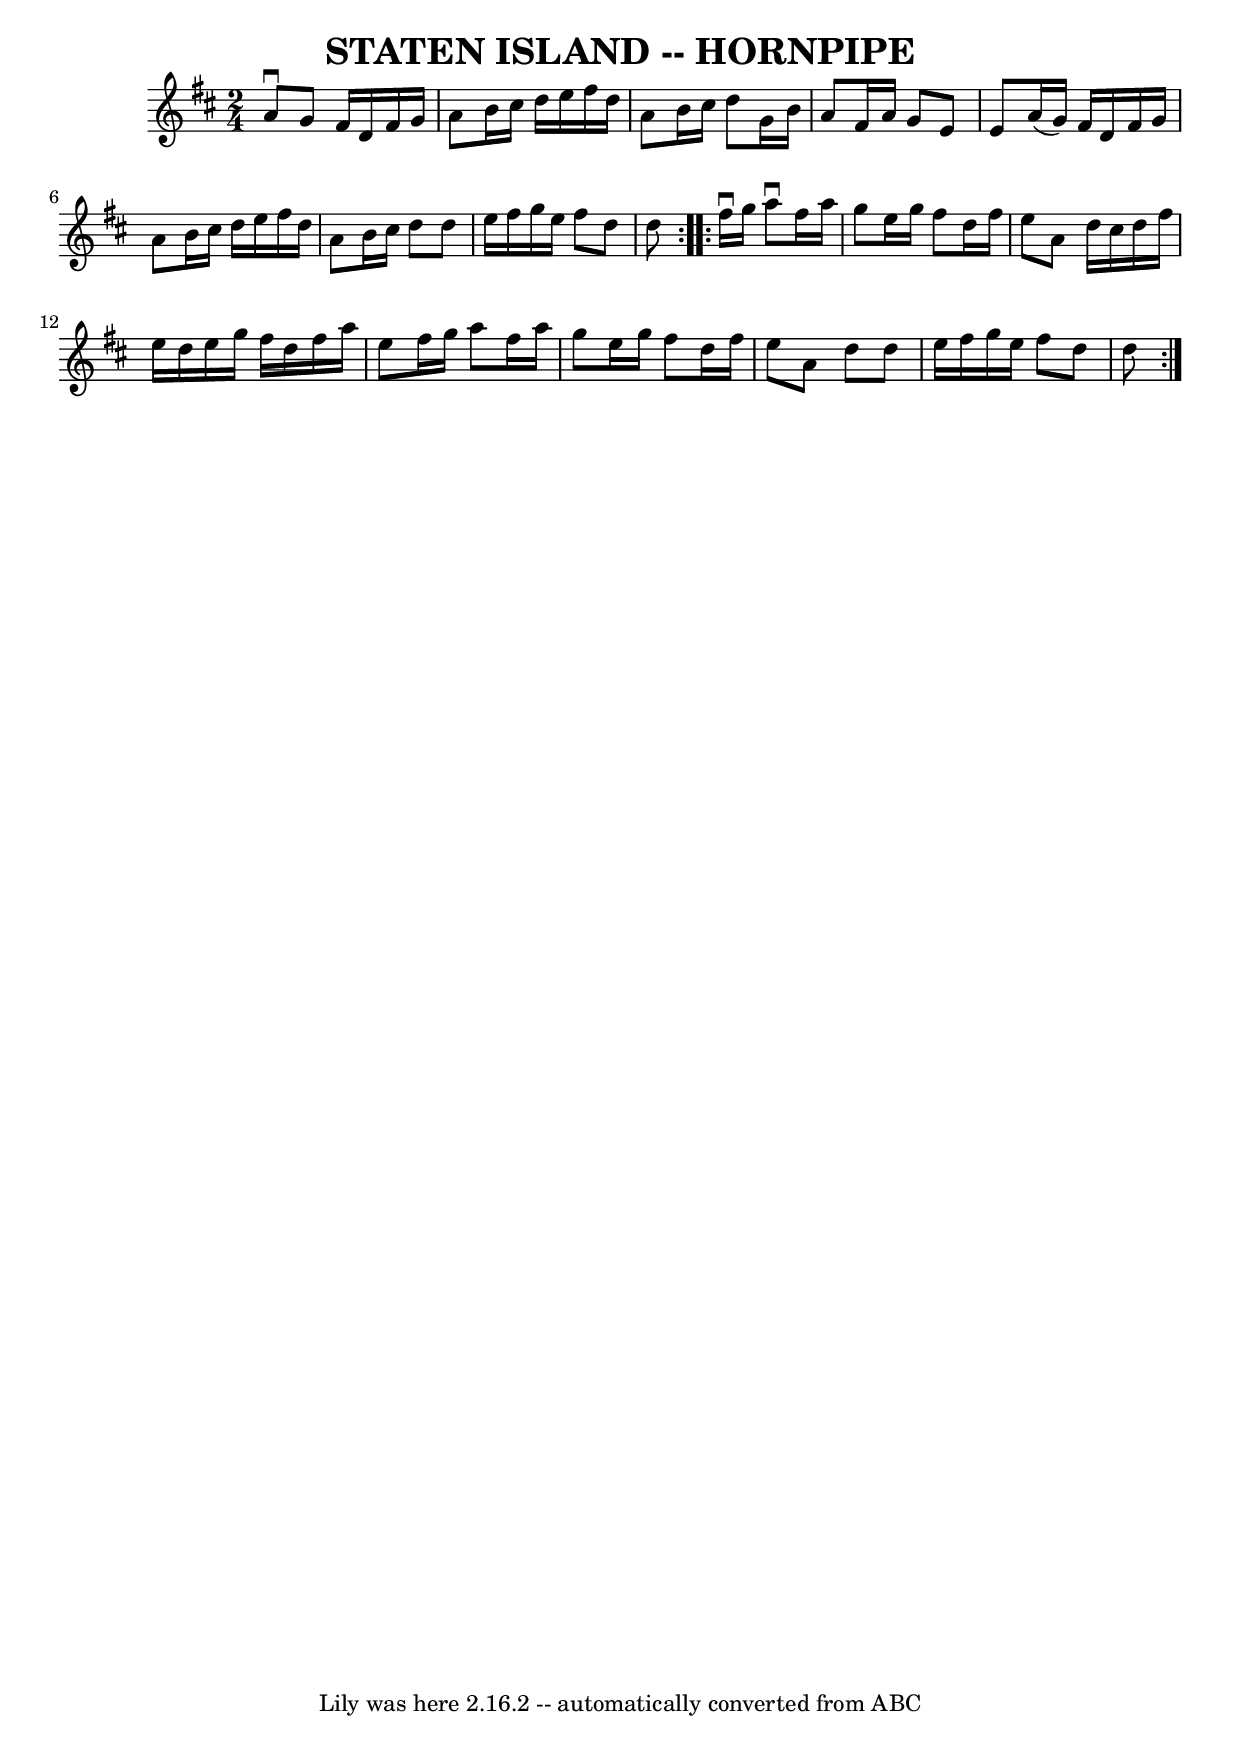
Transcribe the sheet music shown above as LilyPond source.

\version "2.16.2"
\include "Mammoth.ily"
\header {
	%% book = "Ryan's Mammoth Collection of Fiddle Tunes"
	crossRefNumber = "1"
	footnotes = ""
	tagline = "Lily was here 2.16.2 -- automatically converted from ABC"
	title = "STATEN ISLAND -- HORNPIPE"
}
voicedefault =  {


\repeat volta 2 {
\time 2/4 
\key d \major a'8^\downbow g'8        |
 fis'16 d'16  
 fis'16 g'16 a'8 b'16 cis''16    |
 d''16 e''16    
fis''16 d''16 a'8 b'16 cis''16    |
 d''8 g'16 b'16   
 a'8 fis'16 a'16    |
 g'8 e'8 e'8 a'16 (g'16)   
|
     |
 fis'16 d'16 fis'16 g'16 a'8 b'16    
cis''16    |
 d''16 e''16 fis''16 d''16 a'8 b'16    
cis''16    |
 d''8 d''8 e''16 fis''16 g''16 e''16    
|
 fis''8 d''8 d''8    }     \repeat volta 2 { fis''16 
^\downbow g''16        |
 a''8^\downbow fis''16 a''16 g''8   
 e''16 g''16    |
 fis''8 d''16 fis''16 e''8 a'8    
|
 d''16 cis''16 d''16 fis''16 e''16 d''16 e''16    
g''16    |
 fis''16 d''16 fis''16 a''16 e''8 fis''16    
g''16    |
     |
 a''8 fis''16 a''16 g''8 e''16    
g''16    |
 fis''8 d''16 fis''16 e''8 a'8    |
   
d''8 d''8 e''16 fis''16 g''16 e''16    |
 fis''8 d''8 
 d''8    }   
}

\score{
    <<

	\context Staff="default"
	{
	    \voicedefault 
	}

    >>
	\layout {
	}
	\midi {}
}
